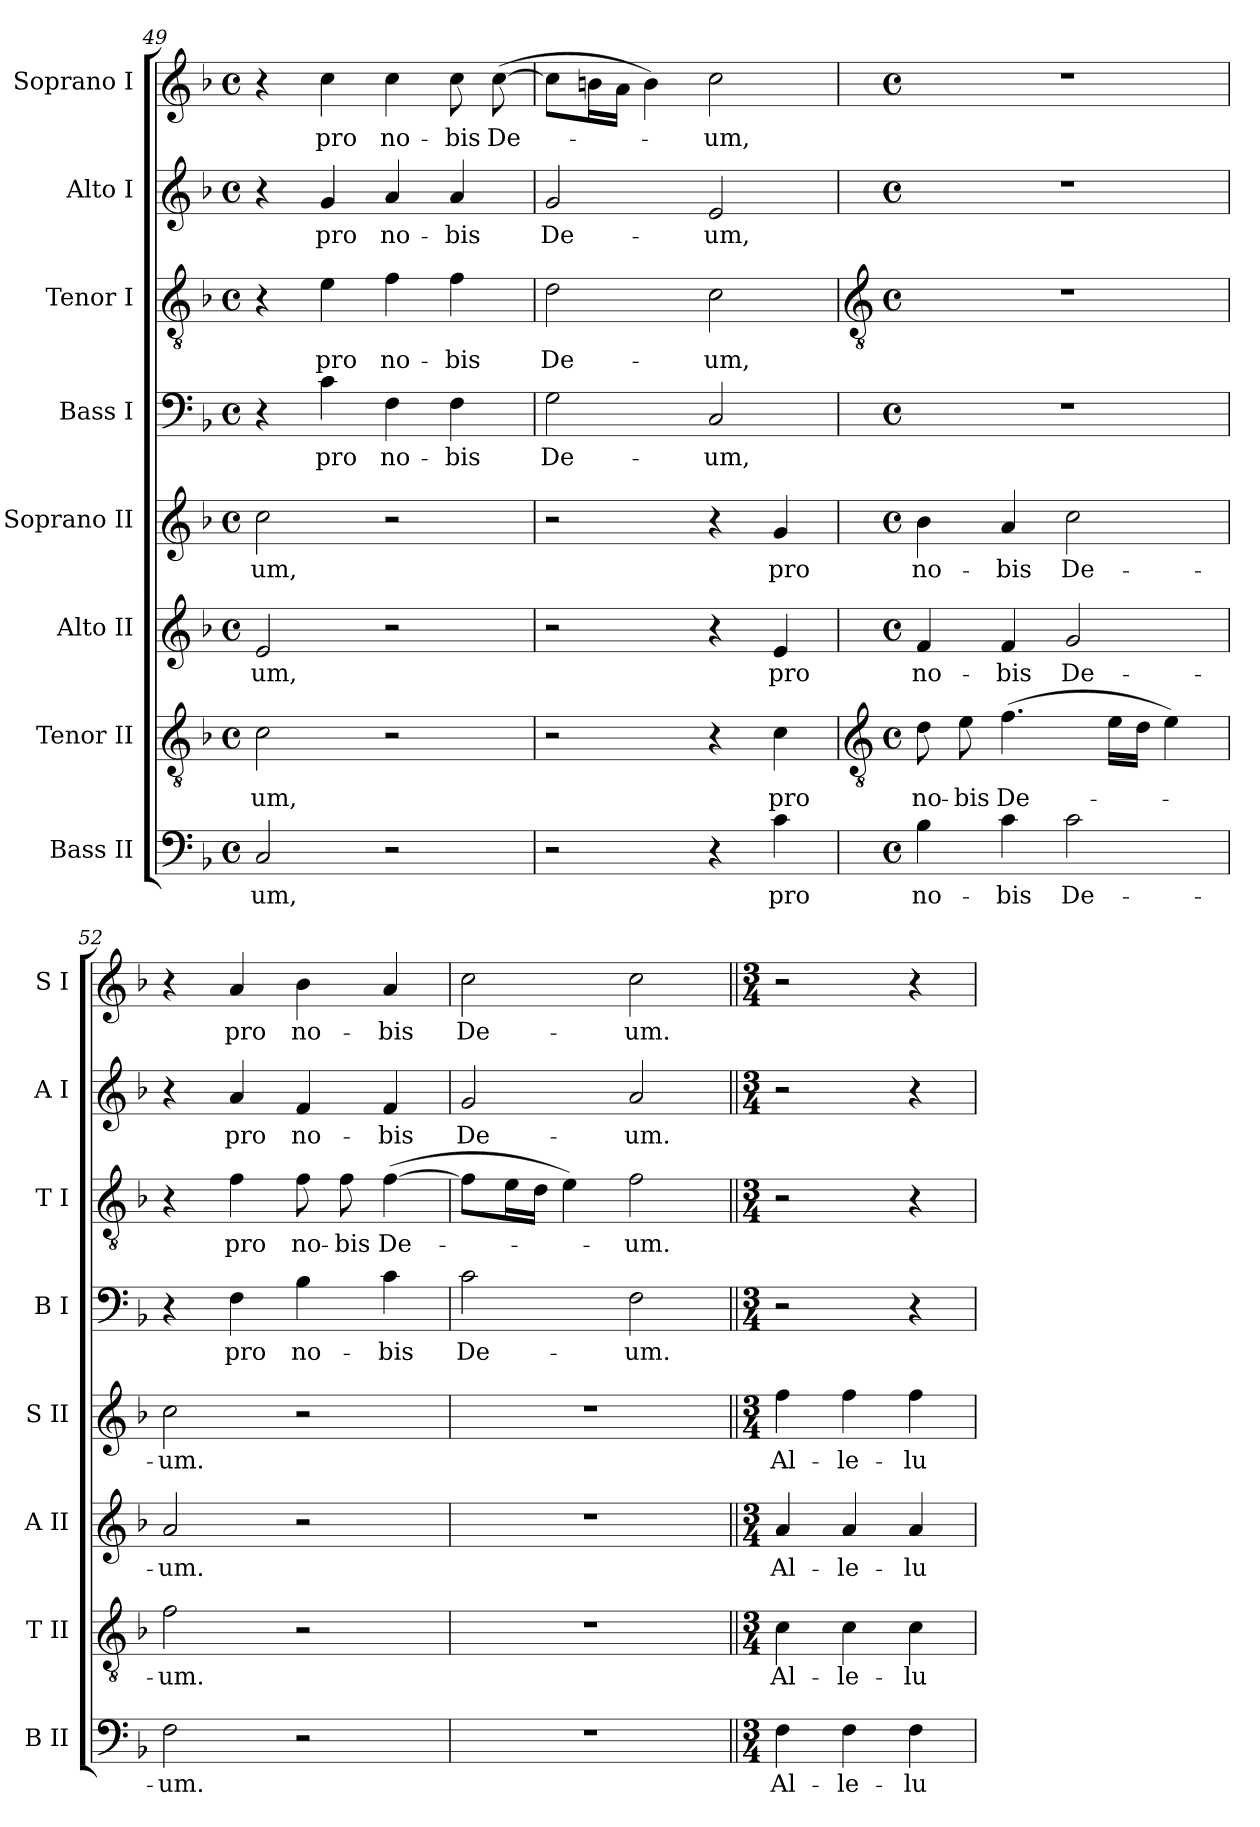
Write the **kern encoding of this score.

**kern	**text	**kern	**text	**kern	**text	**kern	**text	**kern	**text	**kern	**text	**kern	**text	**kern	**text
*part8	*part8	*part7	*part7	*part6	*part6	*part5	*part5	*part4	*part4	*part3	*part3	*part2	*part2	*part1	*part1
*staff8	*staff8	*staff7	*staff7	*staff6	*staff6	*staff5	*staff5	*staff4	*staff4	*staff3	*staff3	*staff2	*staff2	*staff1	*staff1
*I"Bass II	*	*I"Tenor II	*	*I"Alto II	*	*I"Soprano II	*	*I"Bass I	*	*I"Tenor I	*	*I"Alto I	*	*I"Soprano I	*
*I'B II	*	*I'T II	*	*I'A II	*	*I'S II	*	*I'B I	*	*I'T I	*	*I'A I	*	*I'S I	*
*clefF4	*	*clefGv2	*	*clefG2	*	*clefG2	*	*clefF4	*	*clefGv2	*	*clefG2	*	*clefG2	*
*k[b-]	*	*k[b-]	*	*k[b-]	*	*k[b-]	*	*k[b-]	*	*k[b-]	*	*k[b-]	*	*k[b-]	*
*F:	*	*F:	*	*F:	*	*F:	*	*F:	*	*F:	*	*F:	*	*F:	*
*M4/4	*	*M4/4	*	*M4/4	*	*M4/4	*	*M4/4	*	*M4/4	*	*M4/4	*	*M4/4	*
*met(c)	*	*met(c)	*	*met(c)	*	*met(c)	*	*met(c)	*	*met(c)	*	*met(c)	*	*met(c)	*
=49	=49	=49	=49	=49	=49	=49	=49	=49	=49	=49	=49	=49	=49	=49	=49
!	!LO:LY:b	!	!LO:LY:b	!	!LO:LY:b	!	!LO:LY:b	!	!	!	!	!	!	!	!
2C	-um,	2c	-um,	2e	-um,	2cc	um,	4r	.	4r	.	4r	.	4r	.
!	!	!	!	!	!	!	!	!	!LO:LY:b	!	!LO:LY:b	!	!LO:LY:b	!	!LO:LY:b
.	.	.	.	.	.	.	.	4c	pro	4e	pro	4g	pro	4cc	pro
!	!	!	!	!	!	!	!	!	!LO:LY:b	!	!LO:LY:b	!	!LO:LY:b	!	!LO:LY:b
2r	.	2r	.	2r	.	2r	.	4F	no-	4f	no-	4a	no-	4cc	no-
!	!	!	!	!	!	!	!	!	!LO:LY:b	!	!LO:LY:b	!	!LO:LY:b	!	!LO:LY:b
.	.	.	.	.	.	.	.	4F	-bis	4f	-bis	4a	-bis	8cc	-bis
!	!	!	!	!	!	!	!	!	!	!	!	!	!	!	!LO:LY:b
.	.	.	.	.	.	.	.	.	.	.	.	.	.	(>[8cc	De-
=50	=50	=50	=50	=50	=50	=50	=50	=50	=50	=50	=50	=50	=50	=50	=50
!	!	!	!	!	!	!	!	!	!LO:LY:b	!	!LO:LY:b	!	!LO:LY:b	!	!
2r	.	2r	.	2r	.	2r	.	2G	De-	2d	De-	2g	De-	8ccL]	.
.	.	.	.	.	.	.	.	.	.	.	.	.	.	16bnL	.
.	.	.	.	.	.	.	.	.	.	.	.	.	.	16aJJ	.
.	.	.	.	.	.	.	.	.	.	.	.	.	.	4b)	.
!	!	!	!	!	!	!	!	!	!LO:LY:b	!	!LO:LY:b	!	!LO:LY:b	!	!LO:LY:b
4r	.	4r	.	4r	.	4r	.	2C	-um,	2c	-um,	2e	-um,	2cc	um,
!	!LO:LY:b	!	!LO:LY:b	!	!LO:LY:b	!	!LO:LY:b	!	!	!	!	!	!	!	!
4c	pro	4c	pro	4e	pro	4g	pro	.	.	.	.	.	.	.	.
!!LO:LB:g=z
=51	=51	=51	=51	=51	=51	=51	=51	=51	=51	=51	=51	=51	=51	=51	=51
*	*	*clefGv2	*	*	*	*	*	*	*	*clefGv2	*	*	*	*	*
*M4/4	*	*M4/4	*	*M4/4	*	*M4/4	*	*M4/4	*	*M4/4	*	*M4/4	*	*M4/4	*
*met(c)	*	*met(c)	*	*met(c)	*	*met(c)	*	*met(c)	*	*met(c)	*	*met(c)	*	*met(c)	*
!	!LO:LY:b	!	!LO:LY:b	!	!LO:LY:b	!	!LO:LY:b	!	!	!	!	!	!	!	!
4B-	no-	8d	no-	4f	no-	4b-	no-	1r	.	1r	.	1r	.	1r	.
!	!	!	!LO:LY:b	!	!	!	!	!	!	!	!	!	!	!	!
.	.	8e	-bis	.	.	.	.	.	.	.	.	.	.	.	.
!	!LO:LY:b	!	!LO:LY:b	!	!LO:LY:b	!	!LO:LY:b	!	!	!	!	!	!	!	!
4c	-bis	(>4.f	De-	4f	-bis	4a	-bis	.	.	.	.	.	.	.	.
!	!LO:LY:b	!	!	!	!LO:LY:b	!	!LO:LY:b	!	!	!	!	!	!	!	!
2c	De-	.	.	2g	De-	2cc	De-	.	.	.	.	.	.	.	.
.	.	16eLL	.	.	.	.	.	.	.	.	.	.	.	.	.
.	.	16dJJ	.	.	.	.	.	.	.	.	.	.	.	.	.
.	.	4e)	.	.	.	.	.	.	.	.	.	.	.	.	.
=52	=52	=52	=52	=52	=52	=52	=52	=52	=52	=52	=52	=52	=52	=52	=52
!	!LO:LY:b	!	!LO:LY:b	!	!LO:LY:b	!	!LO:LY:b	!	!	!	!	!	!	!	!
2F	-um.	2f	um.	2a	-um.	2cc	-um.	4r	.	4r	.	4r	.	4r	.
!	!	!	!	!	!	!	!	!	!LO:LY:b	!	!LO:LY:b	!	!LO:LY:b	!	!LO:LY:b
.	.	.	.	.	.	.	.	4F	pro	4f	pro	4a	pro	4a	pro
!	!	!	!	!	!	!	!	!	!LO:LY:b	!	!LO:LY:b	!	!LO:LY:b	!	!LO:LY:b
2r	.	2r	.	2r	.	2r	.	4B-	no-	8f	no-	4f	no-	4b-	no-
!	!	!	!	!	!	!	!	!	!	!	!LO:LY:b	!	!	!	!
.	.	.	.	.	.	.	.	.	.	8f	-bis	.	.	.	.
!	!	!	!	!	!	!	!	!	!LO:LY:b	!	!LO:LY:b	!	!LO:LY:b	!	!LO:LY:b
.	.	.	.	.	.	.	.	4c	-bis	(>[4f	De-	4f	-bis	4a	-bis
=53	=53	=53	=53	=53	=53	=53	=53	=53	=53	=53	=53	=53	=53	=53	=53
!	!	!	!	!	!	!	!	!	!LO:LY:b	!	!	!	!LO:LY:b	!	!LO:LY:b
1r	.	1r	.	1r	.	1r	.	2c	De-	8fL]	.	2g	De-	2cc	De-
.	.	.	.	.	.	.	.	.	.	16eL	.	.	.	.	.
.	.	.	.	.	.	.	.	.	.	16dJJ	.	.	.	.	.
.	.	.	.	.	.	.	.	.	.	4e)	.	.	.	.	.
!	!	!	!	!	!	!	!	!	!LO:LY:b	!	!LO:LY:b	!	!LO:LY:b	!	!LO:LY:b
.	.	.	.	.	.	.	.	2F	-um.	2f	um.	2a	-um.	2cc	-um.
=54||	=54||	=54||	=54||	=54||	=54||	=54||	=54||	=54||	=54||	=54||	=54||	=54||	=54||	=54||	=54||
*M3/4	*	*M3/4	*	*M3/4	*	*M3/4	*	*M3/4	*	*M3/4	*	*M3/4	*	*M3/4	*
!	!LO:LY:b	!	!LO:LY:b	!	!LO:LY:b	!	!LO:LY:b	!	!	!	!	!	!	!	!
4F	Al-	4c	Al-	4a	Al-	4ff	Al-	2r	.	2r	.	2r	.	2r	.
!	!LO:LY:b	!	!LO:LY:b	!	!LO:LY:b	!	!LO:LY:b	!	!	!	!	!	!	!	!
4F	-le-	4c	-le-	4a	-le-	4ff	-le-	.	.	.	.	.	.	.	.
!	!LO:LY:b	!	!LO:LY:b	!	!LO:LY:b	!	!LO:LY:b	!	!	!	!	!	!	!	!
4F	-lu-	4c	-lu-	4a	-lu-	4ff	-lu-	4r	.	4r	.	4r	.	4r	.
=	=	=	=	=	=	=	=	=	=	=	=	=	=	=	=
*-	*-	*-	*-	*-	*-	*-	*-	*-	*-	*-	*-	*-	*-	*-	*-
